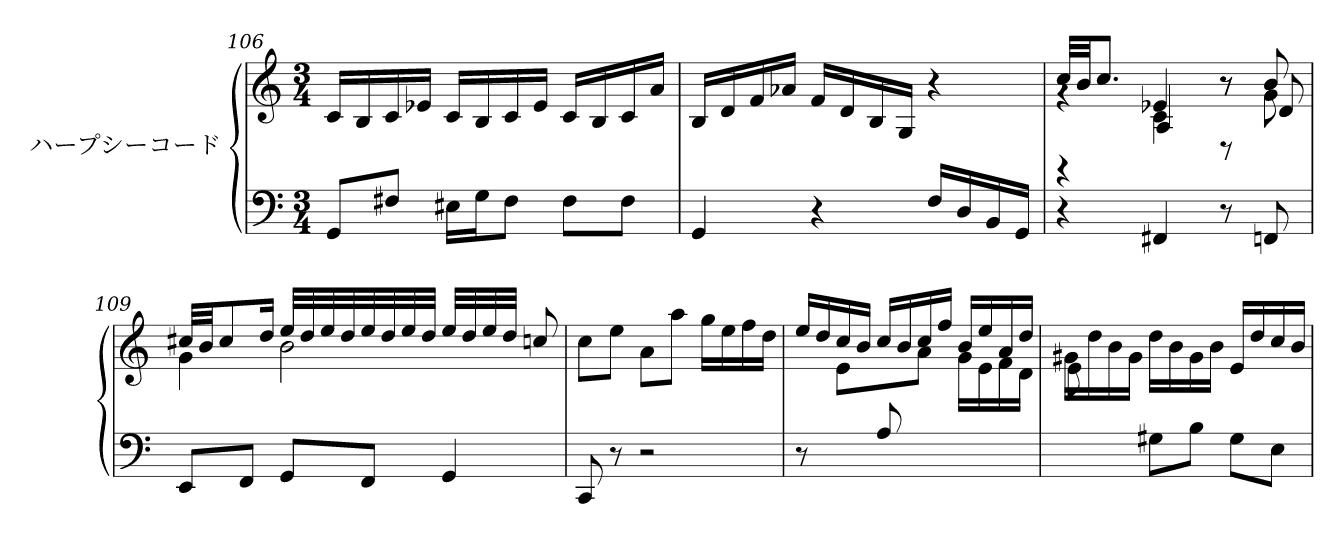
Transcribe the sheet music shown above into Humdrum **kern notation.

**kern	**kern
*part1	*part1
*staff2	*staff1
*I"ハープシーコード	*
*clefF4	*clefG2
*k[]	*k[]
*M3/4	*M3/4
=106	=106
8GG/L	16c/LL
.	16B/
8F#X/J	16c/
.	16e-X/JJ
16E#X\LL	16c/LL
16G\J	16B/
8F#\J	16c/
.	16e-/JJ
8F#\L	16c/LL
.	16B/
8F#\J	16c/
.	16a/JJ
=107	=107
4GG/	16B/LL
.	16d/
.	16f/
.	16a-X/JJ
4r	16f/LL
.	16d/
.	16B/
.	16G/JJ
16F/LL	4r
16D/	.
16BB/	.
16GG/JJ	.
!!LO:PB:g=z
=108	=108
*	*^
*	*	*^
4r	32cc/LLL	4rg	4rGG
.	32b/JJ	.	.
.	8.cc/J	.	.
4FF#X/	4e-X/	4c\	4A/
8r	8r	8r	8rD
8FFn/	8b/	8g\	8d/
*	*	*v	*v
=109	=109	=109
8EE/L	32cc#X/LLL	4g\
.	32b/JJ	.
.	8cc#/	.
8FF/J	.	.
.	16dd/Jk	.
8GG/L	32ee/LLL	2b\
.	32dd/	.
.	32ee/	.
.	32dd/	.
8FF/J	32ee/	.
.	32dd/	.
.	32ee/	.
.	32dd/JJJ	.
4GG/	32ee/LLL	.
.	32dd/	.
.	32ee/	.
.	32dd/JJJ	.
.	8ccn/	.
*	*v	*v
=110	=110
8CC/	8cc\L
8r	8ee\J
2r	8a\L
.	8aa\J
.	16gg\LL
.	16ee\
.	16ff\
.	16dd\JJ
!!LO:LB:g=z
=111	=111
*	*^
8r	16ee/LL	8ryy
.	16dd/	.
8ryy	16cc/	8e\L
.	16b/JJ	.
8A/	16cc/LL	8ryy
.	16b/	.
4.ryy	16cc/	8a\J
.	16ff/JJ	.
.	16b/LL	16g\LL
.	16ee/	16e\
.	16a/	16f\
.	16dd/JJ	16d\JJ
=112	=112	=112
8ryy	16g#X\LL	8e\L
.	16dd\	.
8E/J	16b\	2ryy
.	16g#\JJ	.
8G#X\L	16dd\LL	.
.	16b\	.
8B\J	16g#\	.
.	16b\JJ	.
8G#\L	16e/LL	.
.	16dd/	.
8E\J	16cc/	8ryy
.	16b/JJ	.
*	*v	*v
=	=
*-	*-
